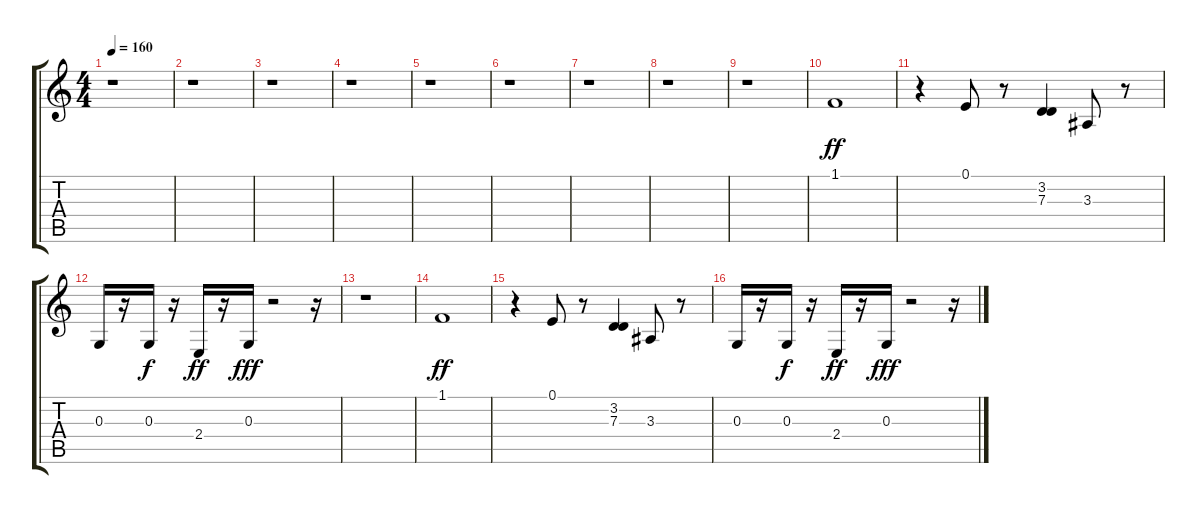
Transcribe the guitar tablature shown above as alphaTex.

\track "" {instrument tenorsax}
\staff {score tabs}
\tuning (E4 B3 G3 D3 A2 E2) {hide}
\ts (4 4)
\tempo 160
\clef g2
\ks c
r.1{dy fff} |
r.1 |
r.1 |
r.1 |
r.1 |
r.1 |
r.1 |
r.1 |
r.1 |
1.1.1{dy ff} |
r.4 0.1.8 r.8 (3.2 7.3).4 3.3.8 r.8 |
0.3.16 r.16 0.3.16{dy f} r.16 2.4.16{dy ff} r.16 0.3.16{dy fff} r.2 r.16 |
r.1 |
1.1.1{dy ff} |
r.4 0.1.8 r.8 (3.2 7.3).4 3.3.8 r.8 |
0.3.16 r.16 0.3.16{dy f} r.16 2.4.16{dy ff} r.16 0.3.16{dy fff} r.2 r.16
